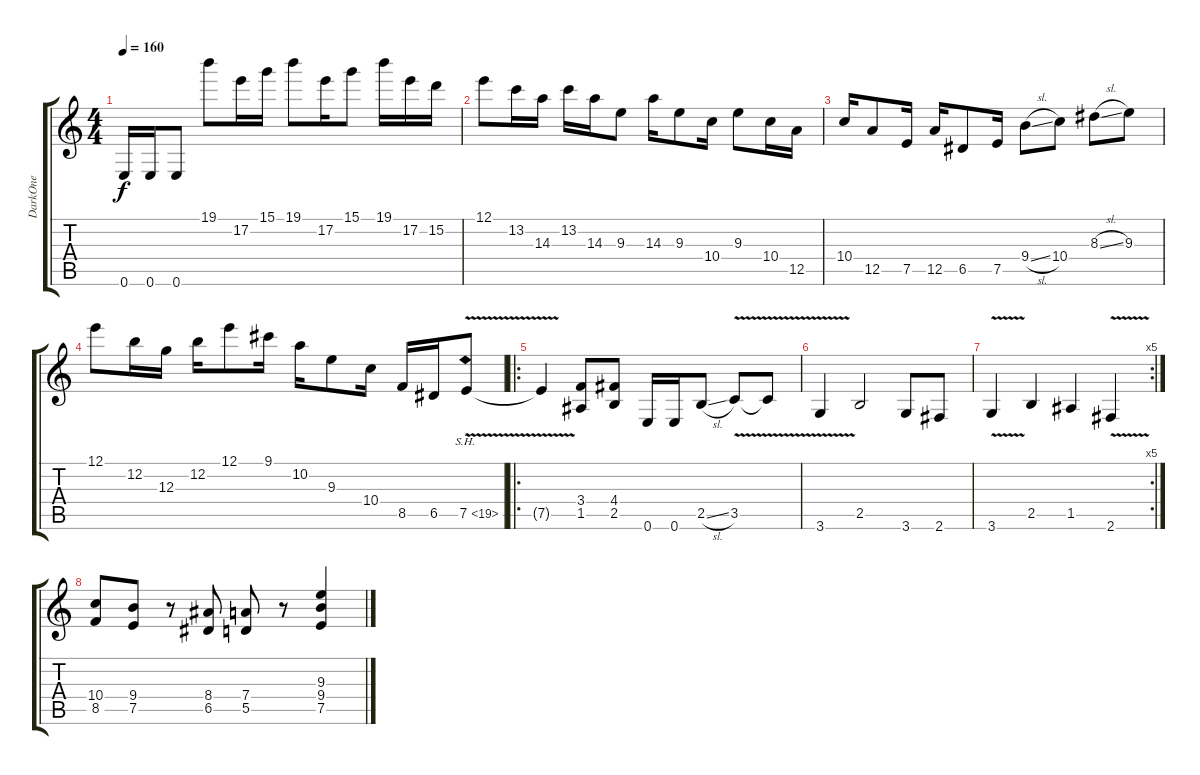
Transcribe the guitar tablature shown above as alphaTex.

\track ("DarkOne" "DarkOne") {instrument distortionguitar}
\staff {score tabs}
\tuning (E4 B3 G3 D3 A2 E2) {hide}
\ts (4 4)
\tempo 160
\clef g2
\ks c
0.6.16{dy f} 0.6.16 0.6.8 19.1.8 17.2.16 15.1.16 19.1.8 17.2.16 15.1.8 19.1.16 17.2.16 15.2.16 |
12.1.8 13.2.16 14.3.16 13.2.16 14.3.16 9.3.8 14.3.16 9.3.8 10.4.16 9.3.8 10.4.16 12.5.16 |
10.4.16 12.5.8 7.5.16 12.5.16 6.5.8 7.5.16 9.4{sl}.8 10.4.8 8.3{sl}.8 9.3.8 |
12.1.8 12.2.16 12.3.16 12.2.16 12.1.8 9.1.16 10.2.16 9.3.8 10.4.16 8.5.16 6.5.16 7.5{sh 12 v}.8 |
\ro
7.5{t}.4 (3.4 1.5).8 (4.4 2.5).8 0.6.16 0.6.16 2.5{sl}.8 3.5{v}.8 3.5{t}.8 |
3.6{v}.4 2.5.2 3.6.8 2.6.8 |
\rc 5
3.6{v}.4 2.5.4 1.5.4 2.6{v}.4 |
(10.4 8.5).8 (9.4 7.5).8 r.8 (8.4 6.5).8 (7.4 5.5).8 r.8 (9.3 9.4 7.5).4
